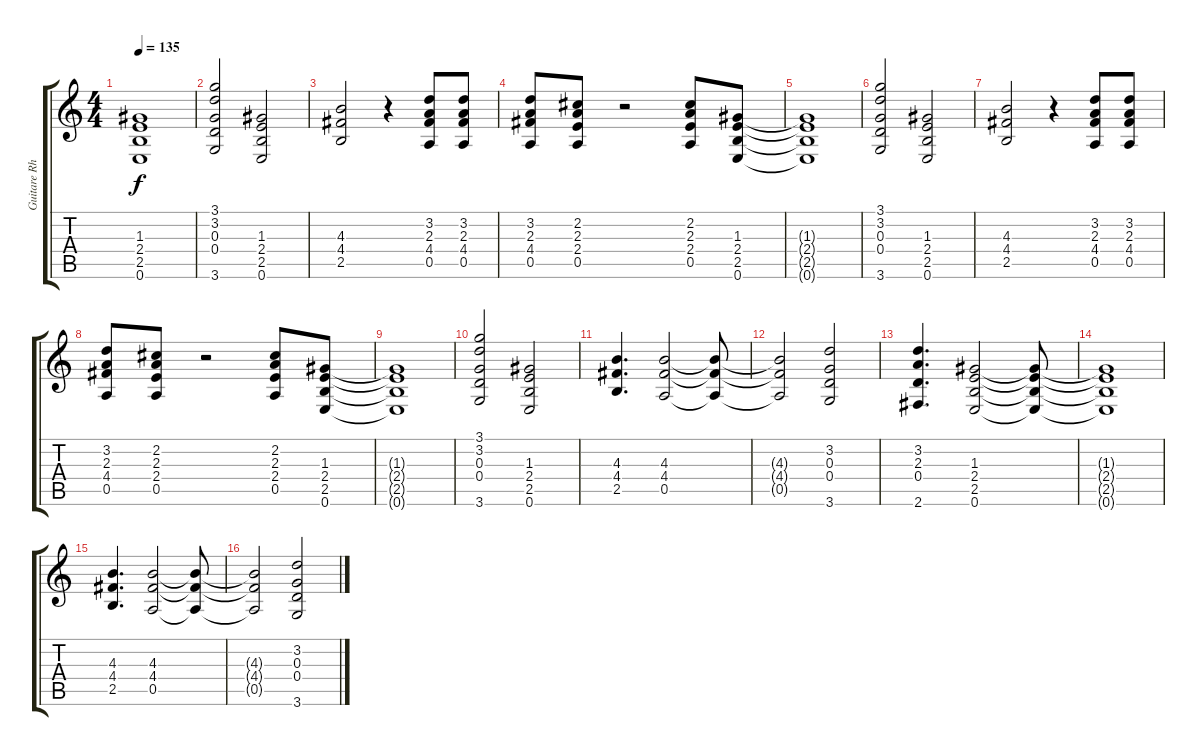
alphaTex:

\track ("Guitare Rhytmique" "Guitare Rh") {instrument distortionguitar}
\staff {score tabs}
\tuning (E4 B3 G3 D3 A2 E2) {hide}
\ts (4 4)
\tempo 135
\clef g2
\ks c
(1.3{t} 2.4{t} 2.5{t} 0.6{t}).1{dy f} |
(3.1 3.2 0.3 0.4 3.6).2 (1.3 2.4 2.5 0.6).2 |
(4.3 4.4 2.5).2 r.4 (3.2 2.3 4.4 0.5).8 (3.2 2.3 4.4 0.5).8 |
(3.2 2.3 4.4 0.5).8 (2.2 2.3 2.4 0.5).8 r.2 (2.2 2.3 2.4 0.5).8 (1.3 2.4 2.5 0.6).8 |
(1.3{t} 2.4{t} 2.5{t} 0.6{t}).1 |
(3.1 3.2 0.3 0.4 3.6).2 (1.3 2.4 2.5 0.6).2 |
(4.3 4.4 2.5).2 r.4 (3.2 2.3 4.4 0.5).8 (3.2 2.3 4.4 0.5).8 |
(3.2 2.3 4.4 0.5).8 (2.2 2.3 2.4 0.5).8 r.2 (2.2 2.3 2.4 0.5).8 (1.3 2.4 2.5 0.6).8 |
(1.3{t} 2.4{t} 2.5{t} 0.6{t}).1 |
(3.1 3.2 0.3 0.4 3.6).2 (1.3 2.4 2.5 0.6).2 |
(4.3 4.4 2.5).4{d} (4.3 4.4 0.5).2 (4.3{t} 4.4{t} 0.5{t}).8 |
(4.3{t} 4.4{t} 0.5{t}).2 (3.2 0.3 0.4 3.6).2 |
(3.2 2.3 0.4 2.6).4{d} (1.3 2.4 2.5 0.6).2 (1.3{t} 2.4{t} 2.5{t} 0.6{t}).8 |
(1.3{t} 2.4{t} 2.5{t} 0.6{t}).1 |
(4.3 4.4 2.5).4{d} (4.3 4.4 0.5).2 (4.3{t} 4.4{t} 0.5{t}).8 |
(4.3{t} 4.4{t} 0.5{t}).2 (3.2 0.3 0.4 3.6).2
